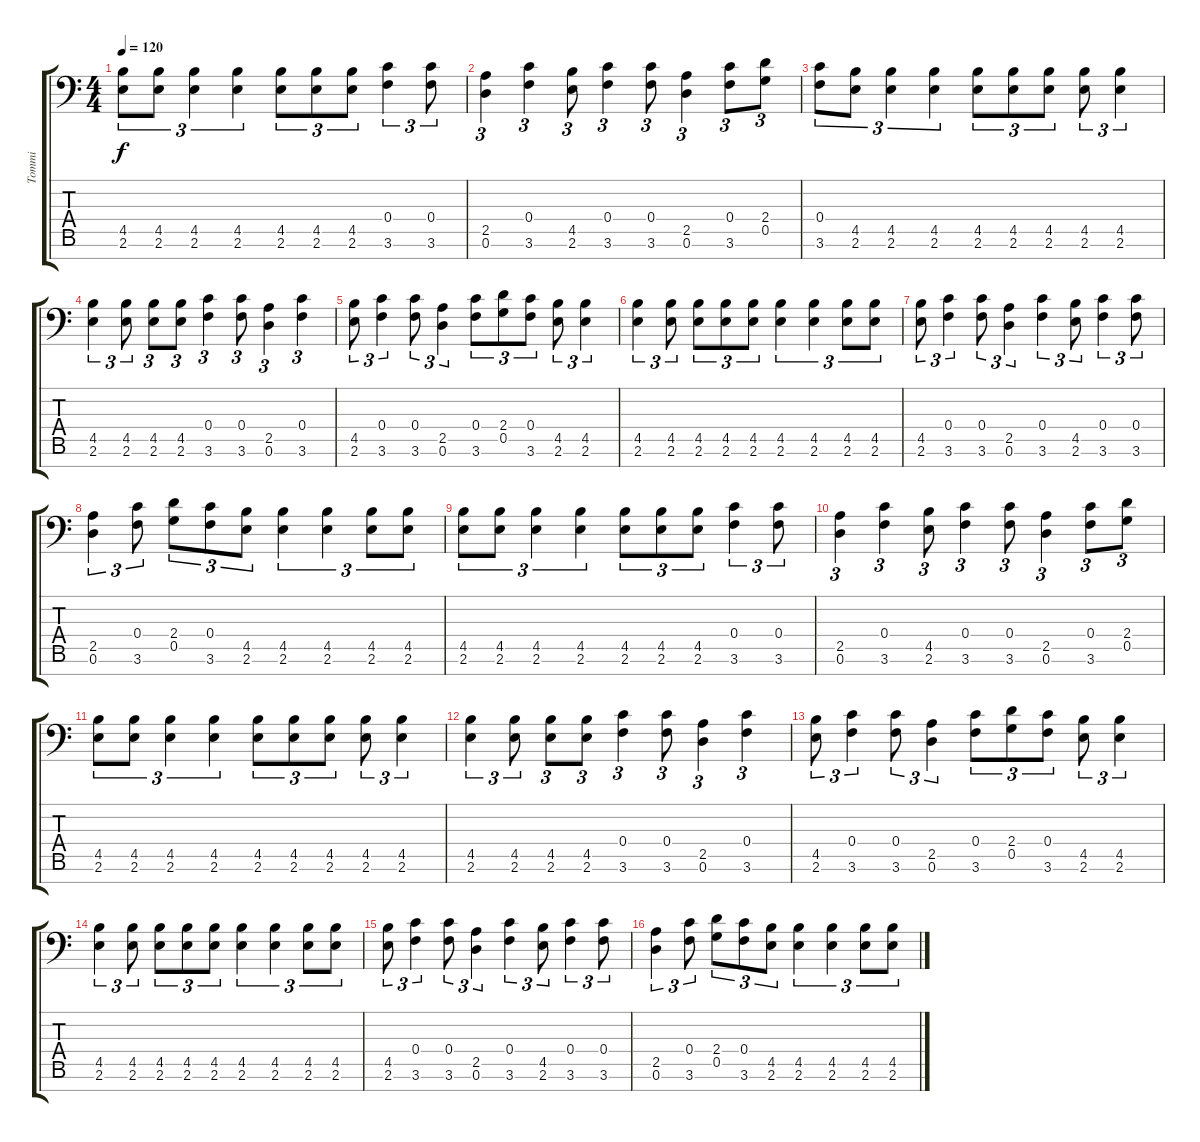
\track ("Tommi" "Tommi") {instrument distortionguitar}
\staff {score tabs}
\tuning (D4 A3 F3 C3 G2 D2 G1) {hide}
\ts (4 4)
\tempo 120
\clef f4
\ks c
(4.5 2.6).8{tu (3 2) dy f} (4.5 2.6).8{tu (3 2)} (4.5 2.6).4{tu (3 2)} (4.5 2.6).4{tu (3 2)} (4.5 2.6).8{tu (3 2)} (4.5 2.6).8{tu (3 2)} (4.5 2.6).8{tu (3 2)} (0.4 3.6).4{tu (3 2)} (0.4 3.6).8{tu (3 2)} |
(2.5 0.6).4{tu (3 2)} (0.4 3.6).4{tu (3 2)} (4.5 2.6).8{tu (3 2)} (0.4 3.6).4{tu (3 2)} (0.4 3.6).8{tu (3 2)} (2.5 0.6).4{tu (3 2)} (0.4 3.6).8{tu (3 2)} (2.4 0.5).8{tu (3 2)} |
(0.4 3.6).8{tu (3 2)} (4.5 2.6).8{tu (3 2)} (4.5 2.6).4{tu (3 2)} (4.5 2.6).4{tu (3 2)} (4.5 2.6).8{tu (3 2)} (4.5 2.6).8{tu (3 2)} (4.5 2.6).8{tu (3 2)} (4.5 2.6).8{tu (3 2)} (4.5 2.6).4{tu (3 2)} |
(4.5 2.6).4{tu (3 2)} (4.5 2.6).8{tu (3 2)} (4.5 2.6).8{tu (3 2)} (4.5 2.6).8{tu (3 2)} (0.4 3.6).4{tu (3 2)} (0.4 3.6).8{tu (3 2)} (2.5 0.6).4{tu (3 2)} (0.4 3.6).4{tu (3 2)} |
(4.5 2.6).8{tu (3 2)} (0.4 3.6).4{tu (3 2)} (0.4 3.6).8{tu (3 2)} (2.5 0.6).4{tu (3 2)} (0.4 3.6).8{tu (3 2)} (2.4 0.5).8{tu (3 2)} (0.4 3.6).8{tu (3 2)} (4.5 2.6).8{tu (3 2)} (4.5 2.6).4{tu (3 2)} |
(4.5 2.6).4{tu (3 2)} (4.5 2.6).8{tu (3 2)} (4.5 2.6).8{tu (3 2)} (4.5 2.6).8{tu (3 2)} (4.5 2.6).8{tu (3 2)} (4.5 2.6).4{tu (3 2)} (4.5 2.6).4{tu (3 2)} (4.5 2.6).8{tu (3 2)} (4.5 2.6).8{tu (3 2)} |
(4.5 2.6).8{tu (3 2)} (0.4 3.6).4{tu (3 2)} (0.4 3.6).8{tu (3 2)} (2.5 0.6).4{tu (3 2)} (0.4 3.6).4{tu (3 2)} (4.5 2.6).8{tu (3 2)} (0.4 3.6).4{tu (3 2)} (0.4 3.6).8{tu (3 2)} |
(2.5 0.6).4{tu (3 2)} (0.4 3.6).8{tu (3 2)} (2.4 0.5).8{tu (3 2)} (0.4 3.6).8{tu (3 2)} (4.5 2.6).8{tu (3 2)} (4.5 2.6).4{tu (3 2)} (4.5 2.6).4{tu (3 2)} (4.5 2.6).8{tu (3 2)} (4.5 2.6).8{tu (3 2)} |
(4.5 2.6).8{tu (3 2)} (4.5 2.6).8{tu (3 2)} (4.5 2.6).4{tu (3 2)} (4.5 2.6).4{tu (3 2)} (4.5 2.6).8{tu (3 2)} (4.5 2.6).8{tu (3 2)} (4.5 2.6).8{tu (3 2)} (0.4 3.6).4{tu (3 2)} (0.4 3.6).8{tu (3 2)} |
(2.5 0.6).4{tu (3 2)} (0.4 3.6).4{tu (3 2)} (4.5 2.6).8{tu (3 2)} (0.4 3.6).4{tu (3 2)} (0.4 3.6).8{tu (3 2)} (2.5 0.6).4{tu (3 2)} (0.4 3.6).8{tu (3 2)} (2.4 0.5).8{tu (3 2)} |
(4.5 2.6).8{tu (3 2)} (4.5 2.6).8{tu (3 2)} (4.5 2.6).4{tu (3 2)} (4.5 2.6).4{tu (3 2)} (4.5 2.6).8{tu (3 2)} (4.5 2.6).8{tu (3 2)} (4.5 2.6).8{tu (3 2)} (4.5 2.6).8{tu (3 2)} (4.5 2.6).4{tu (3 2)} |
(4.5 2.6).4{tu (3 2)} (4.5 2.6).8{tu (3 2)} (4.5 2.6).8{tu (3 2)} (4.5 2.6).8{tu (3 2)} (0.4 3.6).4{tu (3 2)} (0.4 3.6).8{tu (3 2)} (2.5 0.6).4{tu (3 2)} (0.4 3.6).4{tu (3 2)} |
(4.5 2.6).8{tu (3 2)} (0.4 3.6).4{tu (3 2)} (0.4 3.6).8{tu (3 2)} (2.5 0.6).4{tu (3 2)} (0.4 3.6).8{tu (3 2)} (2.4 0.5).8{tu (3 2)} (0.4 3.6).8{tu (3 2)} (4.5 2.6).8{tu (3 2)} (4.5 2.6).4{tu (3 2)} |
(4.5 2.6).4{tu (3 2)} (4.5 2.6).8{tu (3 2)} (4.5 2.6).8{tu (3 2)} (4.5 2.6).8{tu (3 2)} (4.5 2.6).8{tu (3 2)} (4.5 2.6).4{tu (3 2)} (4.5 2.6).4{tu (3 2)} (4.5 2.6).8{tu (3 2)} (4.5 2.6).8{tu (3 2)} |
(4.5 2.6).8{tu (3 2)} (0.4 3.6).4{tu (3 2)} (0.4 3.6).8{tu (3 2)} (2.5 0.6).4{tu (3 2)} (0.4 3.6).4{tu (3 2)} (4.5 2.6).8{tu (3 2)} (0.4 3.6).4{tu (3 2)} (0.4 3.6).8{tu (3 2)} |
(2.5 0.6).4{tu (3 2)} (0.4 3.6).8{tu (3 2)} (2.4 0.5).8{tu (3 2)} (0.4 3.6).8{tu (3 2)} (4.5 2.6).8{tu (3 2)} (4.5 2.6).4{tu (3 2)} (4.5 2.6).4{tu (3 2)} (4.5 2.6).8{tu (3 2)} (4.5 2.6).8{tu (3 2)}
